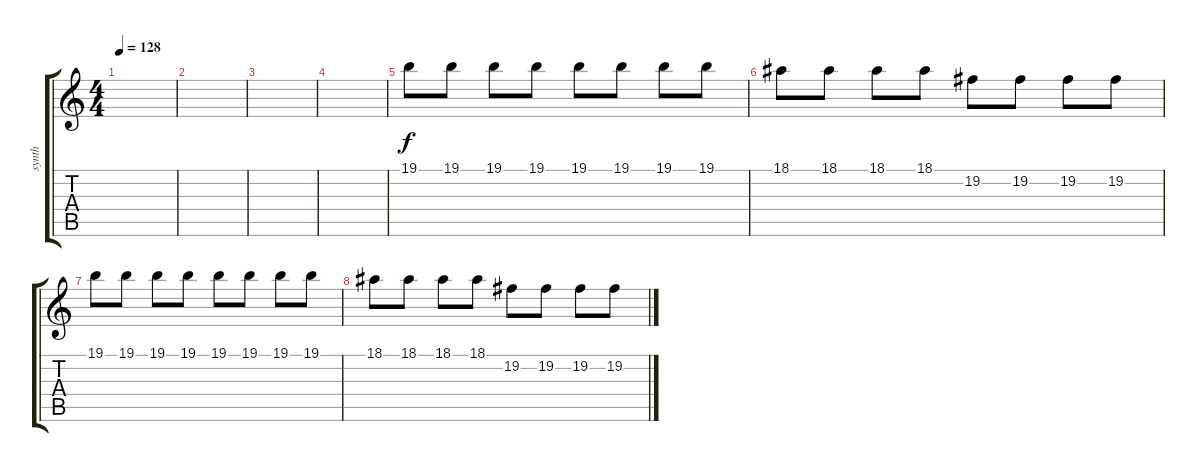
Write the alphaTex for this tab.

\track ("synth" "synth") {instrument lead1square}
\staff {score tabs}
\tuning (E4 B3 G3 D3 A2 D2) {hide}
\ts (4 4)
\tempo 128
\clef g2
\ks c
|
|
|
|
19.1.8 19.1.8 19.1.8 19.1.8 19.1.8 19.1.8 19.1.8 19.1.8 |
18.1.8 18.1.8 18.1.8 18.1.8 19.2.8 19.2.8 19.2.8 19.2.8 |
19.1.8 19.1.8 19.1.8 19.1.8 19.1.8 19.1.8 19.1.8 19.1.8 |
18.1.8 18.1.8 18.1.8 18.1.8 19.2.8 19.2.8 19.2.8 19.2.8
